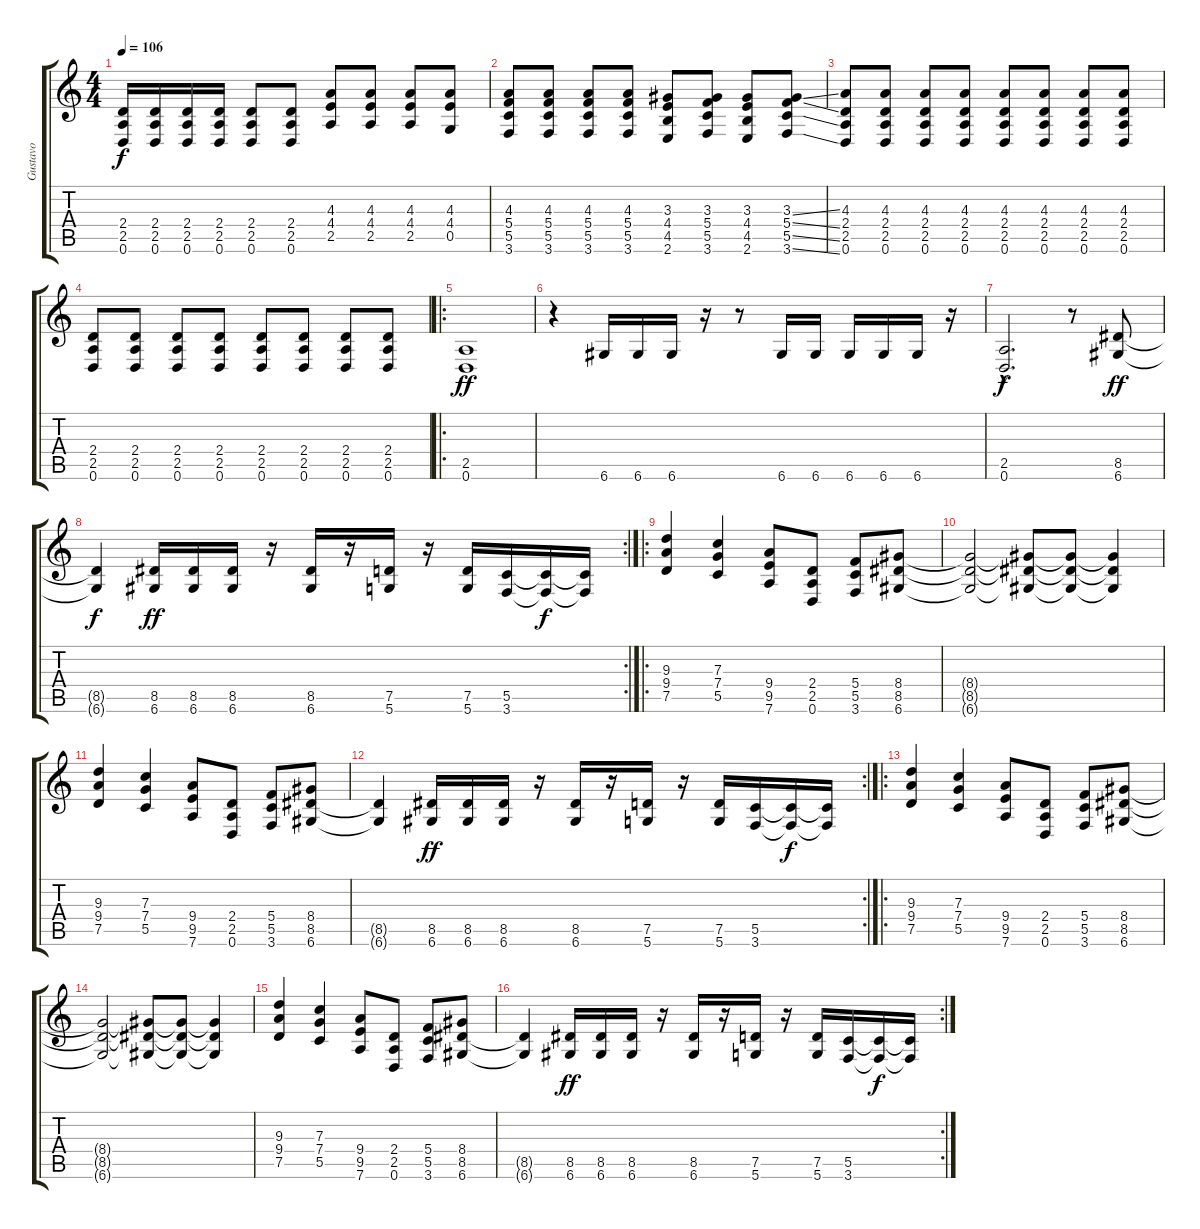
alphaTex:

\track ("Gustavo" "Gustavo") {instrument distortionguitar}
\staff {score tabs}
\tuning (D4 A3 F3 C3 G2 D2) {hide}
\ts (4 4)
\tempo 106
\clef g2
\ks c
(2.4 2.5 0.6).16{dy f} (2.4 2.5 0.6).16 (2.4 2.5 0.6).16 (2.4 2.5 0.6).16 (2.4 2.5 0.6).8 (2.4 2.5 0.6).8 (4.3 4.4 2.5).8 (4.3 4.4 2.5).8 (4.3 4.4 2.5).8 (4.3 4.4 0.5).8 |
(4.3 5.4 5.5 3.6).8 (4.3 5.4 5.5 3.6).8 (4.3 5.4 5.5 3.6).8 (4.3 5.4 5.5 3.6).8 (3.3 4.4 4.5 2.6).8 (3.3 5.4 5.5 3.6).8 (3.3 4.4 4.5 2.6).8 (3.3{ss} 5.4{ss} 5.5{ss} 3.6{ss}).8 |
(4.3 2.4 2.5 0.6).8 (4.3 2.4 2.5 0.6).8 (4.3 2.4 2.5 0.6).8 (4.3 2.4 2.5 0.6).8 (4.3 2.4 2.5 0.6).8 (4.3 2.4 2.5 0.6).8 (4.3 2.4 2.5 0.6).8 (4.3 2.4 2.5 0.6).8 |
(2.4 2.5 0.6).8 (2.4 2.5 0.6).8 (2.4 2.5 0.6).8 (2.4 2.5 0.6).8 (2.4 2.5 0.6).8 (2.4 2.5 0.6).8 (2.4 2.5 0.6).8 (2.4 2.5 0.6).8 |
\ro
(2.5 0.6).1{dy ff} |
r.4 6.6.16 6.6.16 6.6.16 r.16 r.8 6.6.16 6.6.16 6.6.16 6.6.16 6.6.16 r.16 |
(2.5{hac} 0.6{hac}).2{d dy f} r.8 (8.5 6.6).8{dy ff} |
\rc 2
(8.5{t} 6.6{t}).4{dy f} (8.5 6.6).16{dy ff} (8.5 6.6).16 (8.5 6.6).16 r.16 (8.5 6.6).16 r.16 (7.5 5.6).16 r.16 (7.5 5.6).16 (5.5 3.6).16 (5.5{t} 3.6{t}).16{dy f} (5.5{t} 3.6{t}).16 |
\ro
(9.3 9.4 7.5).4 (7.3 7.4 5.5).4 (9.4 9.5 7.6).8 (2.4 2.5 0.6).8 (5.4 5.5 3.6).8 (8.4 8.5 6.6).8 |
(8.4{t} 8.5{t} 6.6{t}).2 (8.4{t} 8.5{t} 6.6{t}).8 (8.4{t} 8.5{t} 6.6{t}).8 (8.4{t} 8.5{t} 6.6{t}).4 |
(9.3 9.4 7.5).4 (7.3 7.4 5.5).4 (9.4 9.5 7.6).8 (2.4 2.5 0.6).8 (5.4 5.5 3.6).8 (8.4 8.5 6.6).8 |
\rc 2
(8.5{t} 6.6{t}).4 (8.5 6.6).16{dy ff} (8.5 6.6).16 (8.5 6.6).16 r.16 (8.5 6.6).16 r.16 (7.5 5.6).16 r.16 (7.5 5.6).16 (5.5 3.6).16 (5.5{t} 3.6{t}).16{dy f} (5.5{t} 3.6{t}).16 |
\ro
(9.3 9.4 7.5).4 (7.3 7.4 5.5).4 (9.4 9.5 7.6).8 (2.4 2.5 0.6).8 (5.4 5.5 3.6).8 (8.4 8.5 6.6).8 |
(8.4{t} 8.5{t} 6.6{t}).2 (8.4{t} 8.5{t} 6.6{t}).8 (8.4{t} 8.5{t} 6.6{t}).8 (8.4{t} 8.5{t} 6.6{t}).4 |
(9.3 9.4 7.5).4 (7.3 7.4 5.5).4 (9.4 9.5 7.6).8 (2.4 2.5 0.6).8 (5.4 5.5 3.6).8 (8.4 8.5 6.6).8 |
\rc 2
(8.5{t} 6.6{t}).4 (8.5 6.6).16{dy ff} (8.5 6.6).16 (8.5 6.6).16 r.16 (8.5 6.6).16 r.16 (7.5 5.6).16 r.16 (7.5 5.6).16 (5.5 3.6).16 (5.5{t} 3.6{t}).16{dy f} (5.5{t} 3.6{t}).16
